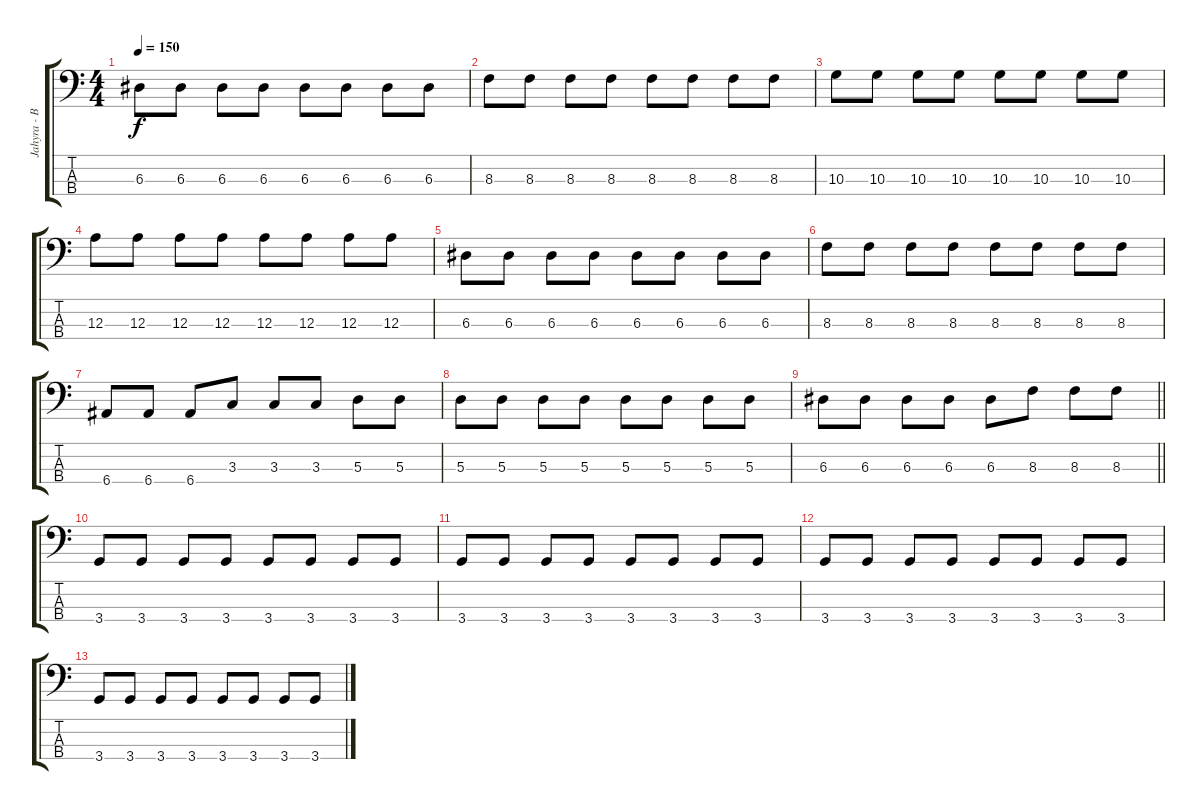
\track ("Jahyra - Basse" "Jahyra - B") {instrument electricbasspick}
\staff {score tabs}
\tuning (G2 D2 A1 E1) {hide}
\ts (4 4)
\tempo 150
\clef f4
\ks c
6.3.8{dy f} 6.3.8 6.3.8 6.3.8 6.3.8 6.3.8 6.3.8 6.3.8 |
8.3.8 8.3.8 8.3.8 8.3.8 8.3.8 8.3.8 8.3.8 8.3.8 |
10.3.8 10.3.8 10.3.8 10.3.8 10.3.8 10.3.8 10.3.8 10.3.8 |
12.3.8 12.3.8 12.3.8 12.3.8 12.3.8 12.3.8 12.3.8 12.3.8 |
6.3.8 6.3.8 6.3.8 6.3.8 6.3.8 6.3.8 6.3.8 6.3.8 |
8.3.8 8.3.8 8.3.8 8.3.8 8.3.8 8.3.8 8.3.8 8.3.8 |
6.4.8 6.4.8 6.4.8 3.3.8 3.3.8 3.3.8 5.3.8 5.3.8 |
5.3.8 5.3.8 5.3.8 5.3.8 5.3.8 5.3.8 5.3.8 5.3.8 |
\barLineRight lightlight
6.3.8 6.3.8 6.3.8 6.3.8 6.3.8 8.3.8 8.3.8 8.3.8 |
3.4.8 3.4.8 3.4.8 3.4.8 3.4.8 3.4.8 3.4.8 3.4.8 |
3.4.8 3.4.8 3.4.8 3.4.8 3.4.8 3.4.8 3.4.8 3.4.8 |
3.4.8 3.4.8 3.4.8 3.4.8 3.4.8 3.4.8 3.4.8 3.4.8 |
3.4.8 3.4.8 3.4.8 3.4.8 3.4.8 3.4.8 3.4.8 3.4.8
